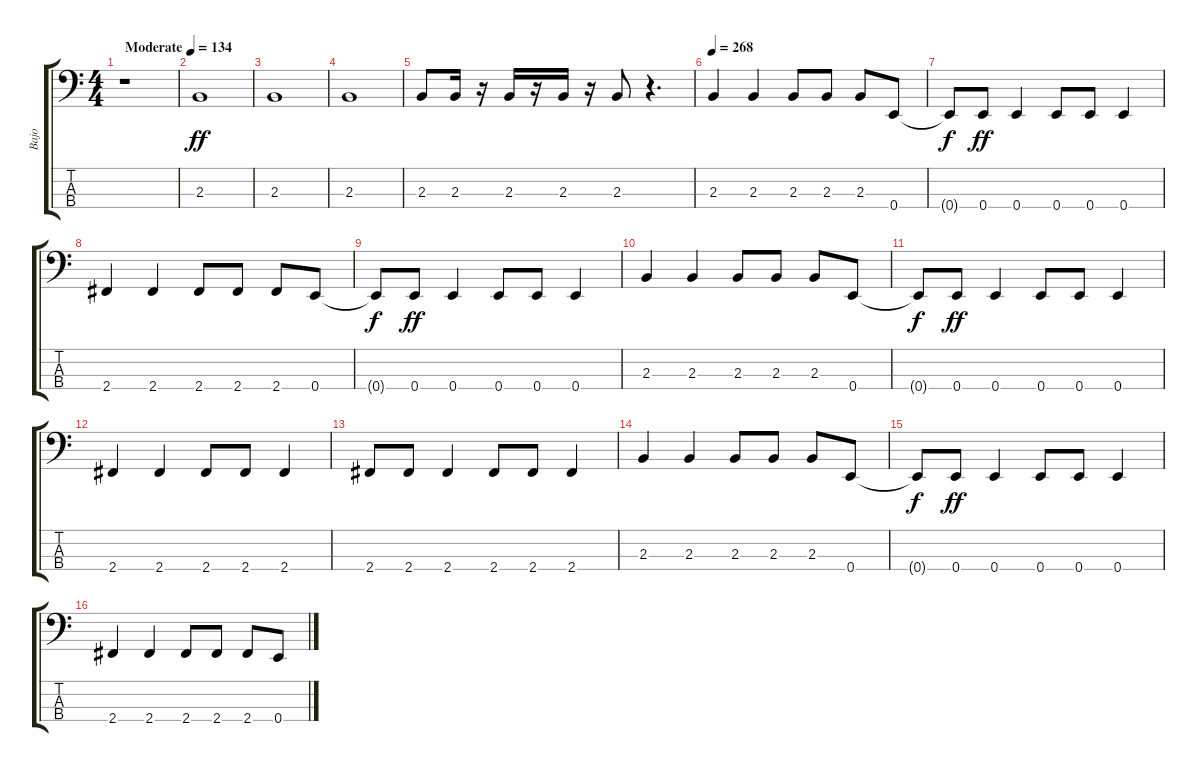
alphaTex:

\track ("Bajo" "Bajo") {instrument electricbassfinger}
\staff {score tabs}
\tuning (G2 D2 A1 E1) {hide}
\ts (4 4)
\tempo (134 "Moderate")
\clef f4
\ks c
r.1{dy ff instrument electricbassfinger} |
2.3.1 |
2.3.1 |
2.3.1 |
2.3.8 2.3.16 r.16 2.3.16 r.16 2.3.16 r.16 2.3.8 r.4{d} |
\tempo 268
2.3.4 2.3.4 2.3.8 2.3.8 2.3.8 0.4.8 |
0.4{t}.8{dy f} 0.4.8{dy ff} 0.4.4 0.4.8 0.4.8 0.4.4 |
2.4.4 2.4.4 2.4.8 2.4.8 2.4.8 0.4.8 |
0.4{t}.8{dy f} 0.4.8{dy ff} 0.4.4 0.4.8 0.4.8 0.4.4 |
2.3.4 2.3.4 2.3.8 2.3.8 2.3.8 0.4.8 |
0.4{t}.8{dy f} 0.4.8{dy ff} 0.4.4 0.4.8 0.4.8 0.4.4 |
2.4.4 2.4.4 2.4.8 2.4.8 2.4.4 |
2.4.8 2.4.8 2.4.4 2.4.8 2.4.8 2.4.4 |
2.3.4 2.3.4 2.3.8 2.3.8 2.3.8 0.4.8 |
0.4{t}.8{dy f} 0.4.8{dy ff} 0.4.4 0.4.8 0.4.8 0.4.4 |
2.4.4 2.4.4 2.4.8 2.4.8 2.4.8 0.4.8
